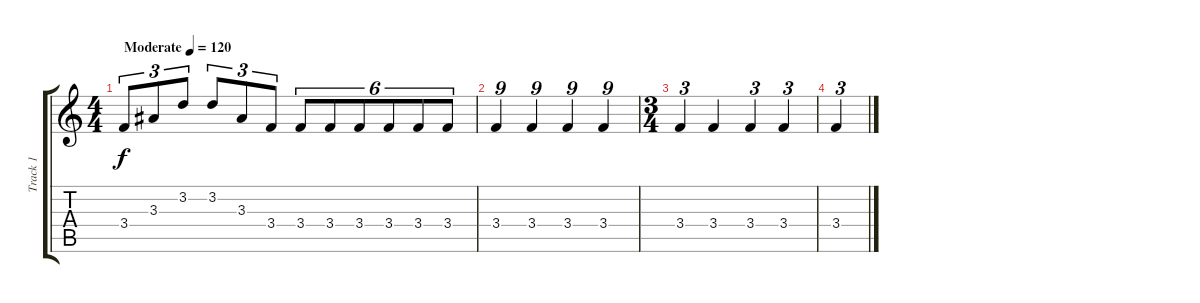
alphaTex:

\track ("Track 1" "Track 1") {instrument acousticguitarsteel}
\staff {score tabs}
\tuning (E4 B3 G3 D3 A2 E2) {hide}
\ts (4 4)
\tempo (120 "Moderate")
\clef g2
\ks c
3.4.8{tu (3 2) dy f instrument acousticguitarsteel} 3.3.8{tu (3 2)} 3.2.8{tu (3 2)} 3.2.8{tu (3 2)} 3.3.8{tu (3 2)} 3.4.8{tu (3 2)} 3.4.8{tu (6 4)} 3.4.8{tu (6 4)} 3.4.8{tu (6 4)} 3.4.8{tu (6 4)} 3.4.8{tu (6 4)} 3.4.8{tu (6 4)} |
3.4.4{tu (9 8)} 3.4.4{tu (9 8)} 3.4.4{tu (9 8)} 3.4.4{tu (9 8)} |
\ts (3 4)
3.4.4{tu (3 2)} 3.4.4 3.4.4{tu (3 2)} 3.4.4{tu (3 2)} |
3.4.4{tu (3 2)}
